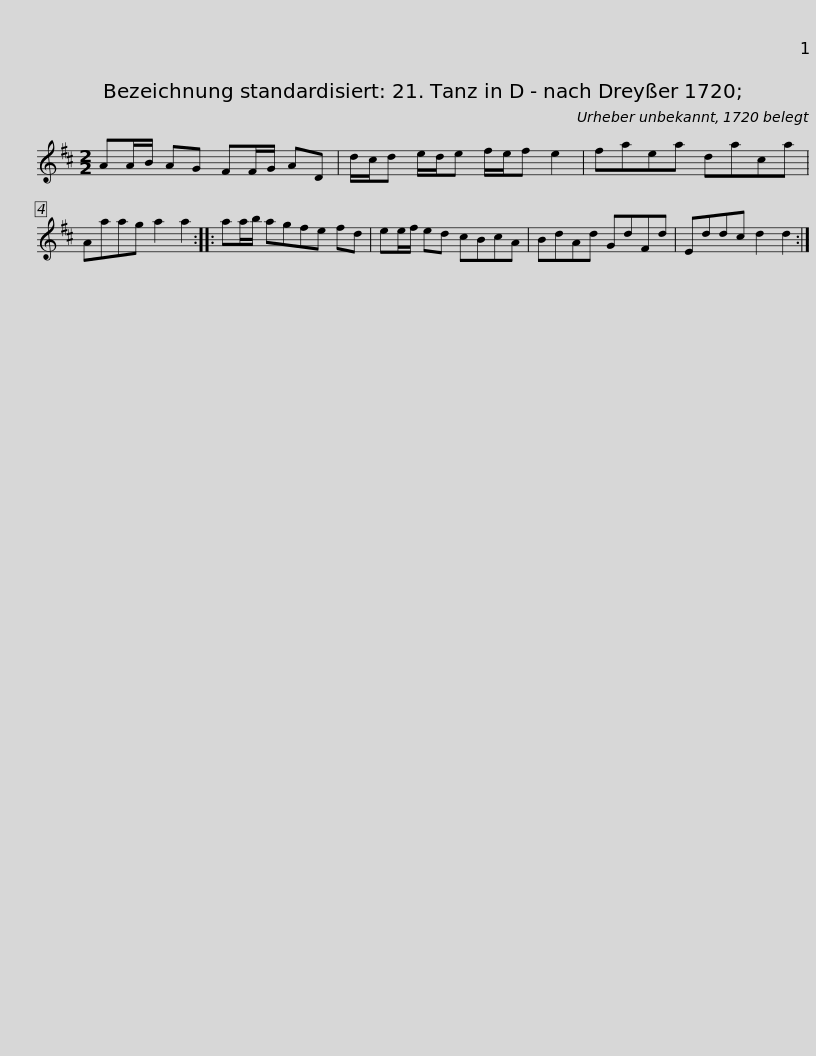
X:1
L:1/8
M:2/2
I:linebreak $
K:D
V:1 treble
V:1
 AA/B/ AG FF/G/ AD | d/c/d e/d/e f/e/f e2 | faea daca | Aaag a2 a2 ::$ aa/b/ agfe fd | %5
 ee/f/ ed cBcA | BdAd GdFd | Eddc d2 d2 :| %8
